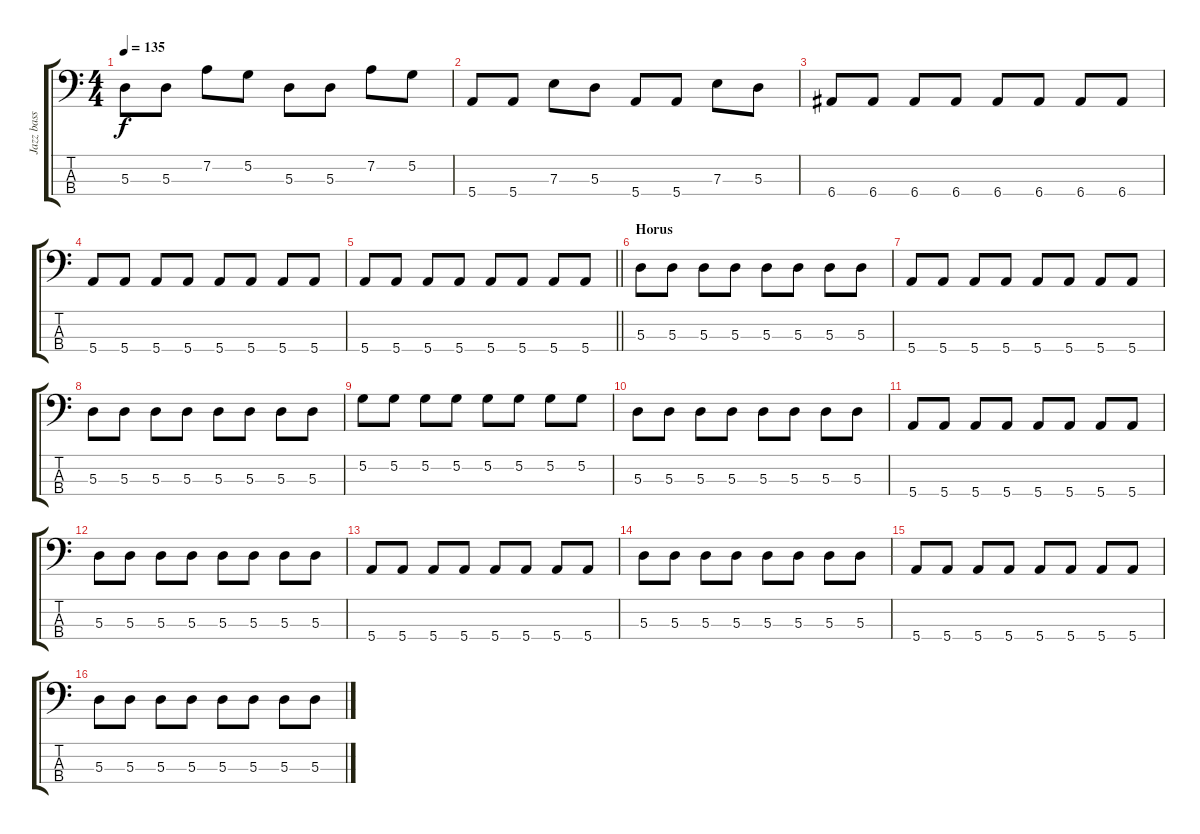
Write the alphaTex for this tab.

\track ("Jazz bass" "Jazz bass") {instrument electricbassfinger}
\staff {score tabs}
\tuning (G2 D2 A1 E1) {hide}
\ts (4 4)
\tempo 135
\clef f4
\ks c
5.3.8{dy f} 5.3.8 7.2.8 5.2.8 5.3.8 5.3.8 7.2.8 5.2.8 |
5.4.8 5.4.8 7.3.8 5.3.8 5.4.8 5.4.8 7.3.8 5.3.8 |
6.4.8 6.4.8 6.4.8 6.4.8 6.4.8 6.4.8 6.4.8 6.4.8 |
5.4.8 5.4.8 5.4.8 5.4.8 5.4.8 5.4.8 5.4.8 5.4.8 |
\barLineRight lightlight
5.4.8 5.4.8 5.4.8 5.4.8 5.4.8 5.4.8 5.4.8 5.4.8 |
\section ("" "Horus")
5.3.8 5.3.8 5.3.8 5.3.8 5.3.8 5.3.8 5.3.8 5.3.8 |
5.4.8 5.4.8 5.4.8 5.4.8 5.4.8 5.4.8 5.4.8 5.4.8 |
5.3.8 5.3.8 5.3.8 5.3.8 5.3.8 5.3.8 5.3.8 5.3.8 |
5.2.8 5.2.8 5.2.8 5.2.8 5.2.8 5.2.8 5.2.8 5.2.8 |
5.3.8 5.3.8 5.3.8 5.3.8 5.3.8 5.3.8 5.3.8 5.3.8 |
5.4.8 5.4.8 5.4.8 5.4.8 5.4.8 5.4.8 5.4.8 5.4.8 |
5.3.8 5.3.8 5.3.8 5.3.8 5.3.8 5.3.8 5.3.8 5.3.8 |
5.4.8 5.4.8 5.4.8 5.4.8 5.4.8 5.4.8 5.4.8 5.4.8 |
5.3.8 5.3.8 5.3.8 5.3.8 5.3.8 5.3.8 5.3.8 5.3.8 |
5.4.8 5.4.8 5.4.8 5.4.8 5.4.8 5.4.8 5.4.8 5.4.8 |
5.3.8 5.3.8 5.3.8 5.3.8 5.3.8 5.3.8 5.3.8 5.3.8
